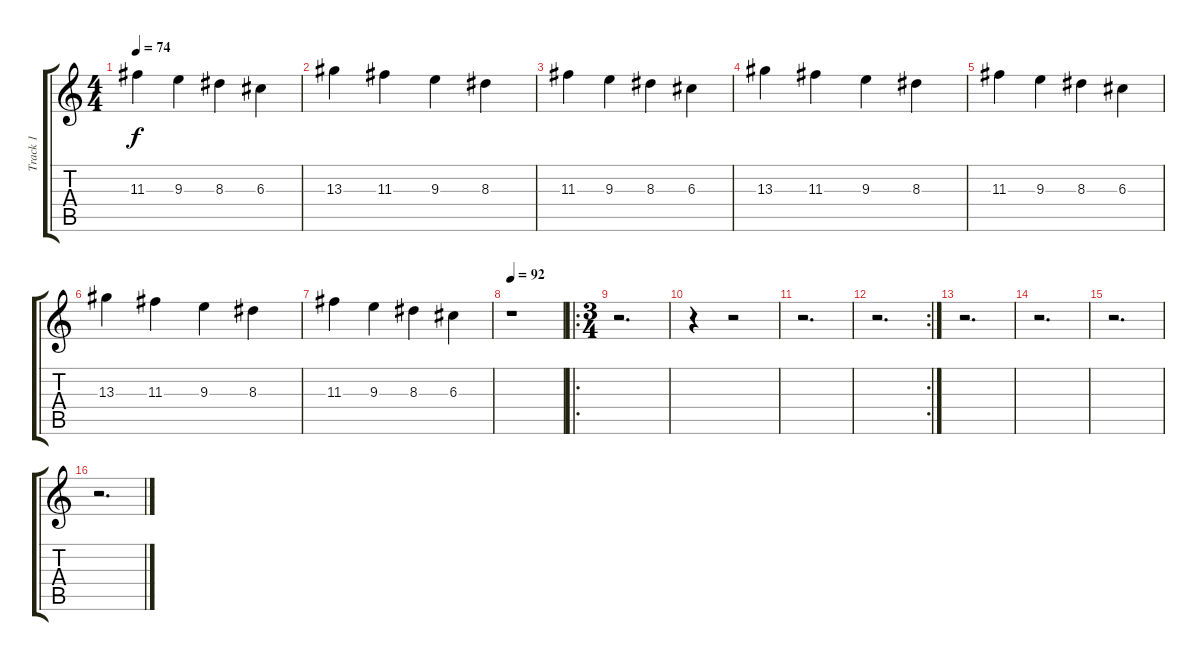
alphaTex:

\track ("Track 1" "Track 1") {instrument acousticguitarsteel}
\staff {score tabs}
\tuning (E4 B3 G3 D3 A2 E2) {hide}
\ts (4 4)
\tempo 74
\clef g2
\ks c
11.3.4{dy f} 9.3.4 8.3.4 6.3.4 |
13.3.4 11.3.4 9.3.4 8.3.4 |
11.3.4 9.3.4 8.3.4 6.3.4 |
13.3.4 11.3.4 9.3.4 8.3.4 |
11.3.4 9.3.4 8.3.4 6.3.4 |
13.3.4 11.3.4 9.3.4 8.3.4 |
11.3.4 9.3.4 8.3.4 6.3.4 |
\tempo 92
r.1 |
\ro
\ts (3 4)
r.2{d} |
r.4 r.2 |
r.2{d} |
\rc 2
r.2{d} |
r.2{d} |
r.2{d} |
r.2{d} |
r.2{d}
